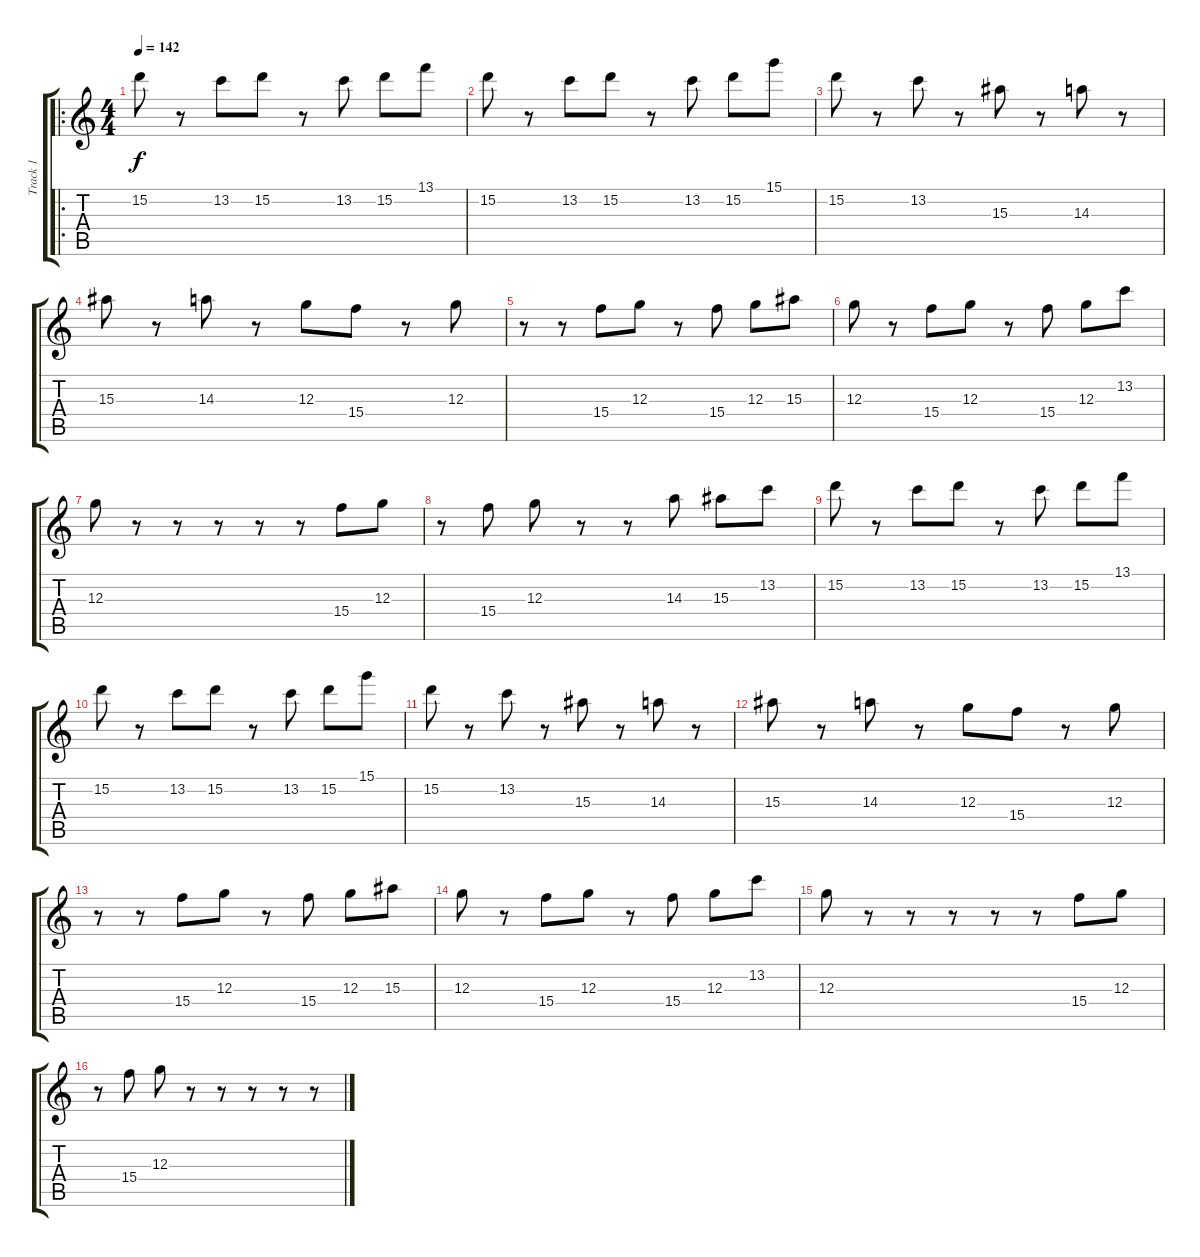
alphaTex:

\track ("Track 1" "Track 1") {instrument overdrivenguitar}
\staff {score tabs}
\tuning (E4 B3 G3 D3 A2 E2) {hide}
\ro
\ts (4 4)
\tempo 142
\clef g2
\ks c
15.2.8{dy f} r.8 13.2.8 15.2.8 r.8 13.2.8 15.2.8 13.1.8 |
15.2.8 r.8 13.2.8 15.2.8 r.8 13.2.8 15.2.8 15.1.8 |
15.2.8 r.8 13.2.8 r.8 15.3.8 r.8 14.3.8 r.8 |
15.3.8 r.8 14.3.8 r.8 12.3.8 15.4.8 r.8 12.3.8 |
r.8 r.8 15.4.8 12.3.8 r.8 15.4.8 12.3.8 15.3.8 |
12.3.8 r.8 15.4.8 12.3.8 r.8 15.4.8 12.3.8 13.2.8 |
12.3.8 r.8 r.8 r.8 r.8 r.8 15.4.8 12.3.8 |
r.8 15.4.8 12.3.8 r.8 r.8 14.3.8 15.3.8 13.2.8 |
15.2.8 r.8 13.2.8 15.2.8 r.8 13.2.8 15.2.8 13.1.8 |
15.2.8 r.8 13.2.8 15.2.8 r.8 13.2.8 15.2.8 15.1.8 |
15.2.8 r.8 13.2.8 r.8 15.3.8 r.8 14.3.8 r.8 |
15.3.8 r.8 14.3.8 r.8 12.3.8 15.4.8 r.8 12.3.8 |
r.8 r.8 15.4.8 12.3.8 r.8 15.4.8 12.3.8 15.3.8 |
12.3.8 r.8 15.4.8 12.3.8 r.8 15.4.8 12.3.8 13.2.8 |
12.3.8 r.8 r.8 r.8 r.8 r.8 15.4.8 12.3.8 |
r.8 15.4.8 12.3.8 r.8 r.8 r.8 r.8 r.8
